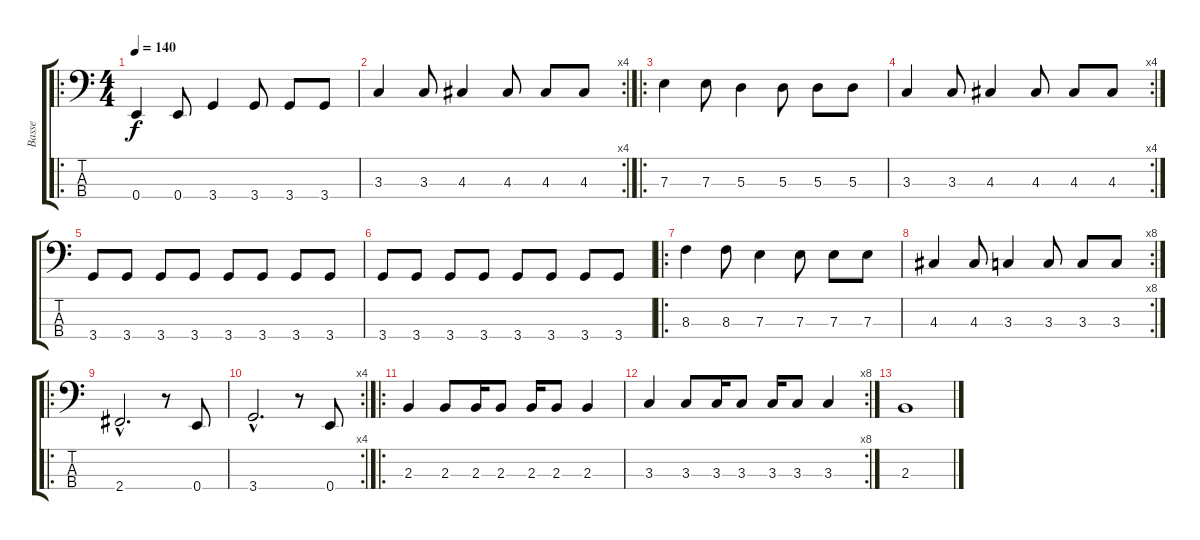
\track ("Basse" "Basse") {instrument electricbasspick}
\staff {score tabs}
\tuning (G2 D2 A1 E1) {hide}
\ro
\ts (4 4)
\tempo 140
\clef f4
\ks c
0.4.4{dy f} 0.4.8 3.4.4 3.4.8 3.4.8 3.4.8 |
\rc 4
3.3.4 3.3.8 4.3.4 4.3.8 4.3.8 4.3.8 |
\ro
7.3.4 7.3.8 5.3.4 5.3.8 5.3.8 5.3.8 |
\rc 4
3.3.4 3.3.8 4.3.4 4.3.8 4.3.8 4.3.8 |
3.4.8 3.4.8 3.4.8 3.4.8 3.4.8 3.4.8 3.4.8 3.4.8 |
3.4.8 3.4.8 3.4.8 3.4.8 3.4.8 3.4.8 3.4.8 3.4.8 |
\ro
8.3.4 8.3.8 7.3.4 7.3.8 7.3.8 7.3.8 |
\rc 8
4.3.4 4.3.8 3.3.4 3.3.8 3.3.8 3.3.8 |
\ro
2.4{hac}.2{d} r.8 0.4.8 |
\rc 4
3.4{hac}.2{d} r.8 0.4.8 |
\ro
2.3.4 2.3.8 2.3.16 2.3.8 2.3.16 2.3.8 2.3.4 |
\rc 8
3.3.4 3.3.8 3.3.16 3.3.8 3.3.16 3.3.8 3.3.4 |
2.3.1
